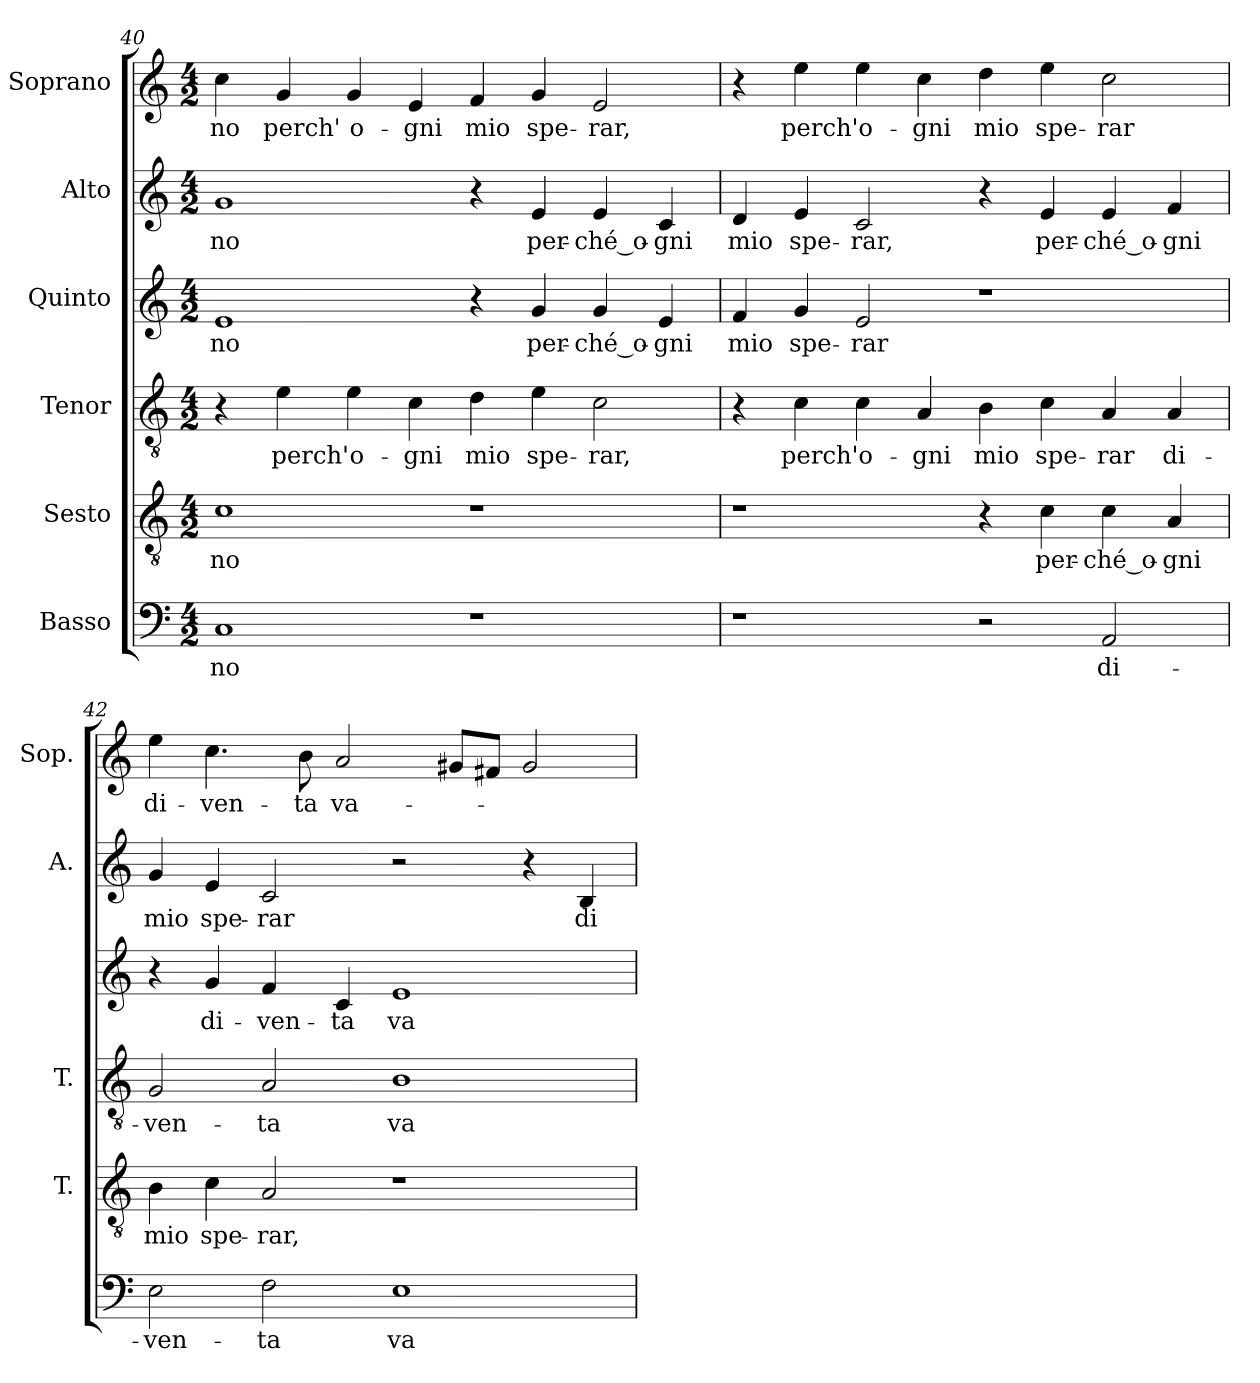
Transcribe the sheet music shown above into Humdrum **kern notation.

**kern	**text	**kern	**text	**kern	**text	**kern	**text	**kern	**text	**kern	**text
*part6	*part6	*part5	*part5	*part4	*part4	*part3	*part3	*part2	*part2	*part1	*part1
*staff6	*staff6	*staff5	*staff5	*staff4	*staff4	*staff3	*staff3	*staff2	*staff2	*staff1	*staff1
*I"Basso	*	*I"Sesto	*	*I"Tenor	*	*I"Quinto	*	*I"Alto	*	*I"Soprano	*
*	*	*I'T.	*	*I'T.	*	*	*	*I'A.	*	*I'Sop.	*
!!LO:PB:g=z
*clefF4	*	*clefGv2	*	*clefGv2	*	*clefG2	*	*clefG2	*	*clefG2	*
*	*	*ITrd7c12	*	*ITrd7c12	*	*	*	*	*	*	*
*k[]	*	*k[]	*	*k[]	*	*k[]	*	*k[]	*	*k[]	*
*C:	*	*C:	*	*C:	*	*C:	*	*C:	*	*C:	*
*M4/2	*	*M4/2	*	*M4/2	*	*M4/2	*	*M4/2	*	*M4/2	*
=40	=40	=40	=40	=40	=40	=40	=40	=40	=40	=40	=40
!	!LO:LY:b:color=#000000	!	!	!	!	!	!	!	!	!	!
!	!	!	!LO:LY:b:color=#000000	!	!	!	!	!	!	!	!
!	!	!	!	!	!	!	!LO:LY:b:color=#000000	!	!	!	!
!	!	!	!	!	!	!	!	!	!LO:LY:b:color=#000000	!	!
!	!	!	!	!	!	!	!	!	!	!	!LO:LY:b:color=#000000
1Ci	-no	1Ci	-no	4r	.	1ei	-no	1gi	-no	4cci\	-no
!	!	!	!	!	!LO:LY:b:color=#000000	!	!	!	!	!	!
!	!	!	!	!	!	!	!	!	!	!	!LO:LY:b:color=#000000
.	.	.	.	4Ei\	perch'	.	.	.	.	4gi/	perch'
!	!	!	!	!	!LO:LY:b:color=#000000	!	!	!	!	!	!
!	!	!	!	!	!	!	!	!	!	!	!LO:LY:b:color=#000000
.	.	.	.	4Ei\	o-	.	.	.	.	4gi/	o-
!	!	!	!	!	!LO:LY:b:color=#000000	!	!	!	!	!	!
!	!	!	!	!	!	!	!	!	!	!	!LO:LY:b:color=#000000
.	.	.	.	4Ci\	-gni	.	.	.	.	4ei/	-gni
!	!	!	!	!	!LO:LY:b:color=#000000	!	!	!	!	!	!
!	!	!	!	!	!	!	!	!	!	!	!LO:LY:b:color=#000000
1r	.	1r	.	4Di\	mio	4r	.	4r	.	4fi/	mio
!	!	!	!	!	!LO:LY:b:color=#000000	!	!	!	!	!	!
!	!	!	!	!	!	!	!LO:LY:b:color=#000000	!	!	!	!
!	!	!	!	!	!	!	!	!	!LO:LY:b:color=#000000	!	!
!	!	!	!	!	!	!	!	!	!	!	!LO:LY:b:color=#000000
.	.	.	.	4Ei\	spe-	4gi/	per-	4ei/	per-	4gi/	spe-
!	!	!	!	!	!LO:LY:b:color=#000000	!	!	!	!	!	!
!	!	!	!	!	!	!	!LO:LY:b:color=#000000	!	!	!	!
!	!	!	!	!	!	!	!	!	!LO:LY:b:color=#000000	!	!
!	!	!	!	!	!	!	!	!	!	!	!LO:LY:b:color=#000000
.	.	.	.	2Ci\	-rar,	4gi/	-ché_o-	4ei/	-ché_o-	2ei/	-rar,
!	!	!	!	!	!	!	!LO:LY:b:color=#000000	!	!	!	!
!	!	!	!	!	!	!	!	!	!LO:LY:b:color=#000000	!	!
.	.	.	.	.	.	4ei/	-gni	4ci/	-gni	.	.
=41	=41	=41	=41	=41	=41	=41	=41	=41	=41	=41	=41
!	!	!	!	!	!	!	!LO:LY:b:color=#000000	!	!	!	!
!	!	!	!	!	!	!	!	!	!LO:LY:b:color=#000000	!	!
1r	.	1r	.	4r	.	4fi/	mio	4di/	mio	4r	.
!	!	!	!	!	!LO:LY:b:color=#000000	!	!	!	!	!	!
!	!	!	!	!	!	!	!LO:LY:b:color=#000000	!	!	!	!
!	!	!	!	!	!	!	!	!	!LO:LY:b:color=#000000	!	!
!	!	!	!	!	!	!	!	!	!	!	!LO:LY:b:color=#000000
.	.	.	.	4Ci\	perch'	4gi/	spe-	4ei/	spe-	4eei\	perch'
!	!	!	!	!	!LO:LY:b:color=#000000	!	!	!	!	!	!
!	!	!	!	!	!	!	!LO:LY:b:color=#000000	!	!	!	!
!	!	!	!	!	!	!	!	!	!LO:LY:b:color=#000000	!	!
!	!	!	!	!	!	!	!	!	!	!	!LO:LY:b:color=#000000
.	.	.	.	4Ci\	o-	2ei/	-rar	2ci/	-rar,	4eei\	o-
!	!	!	!	!	!LO:LY:b:color=#000000	!	!	!	!	!	!
!	!	!	!	!	!	!	!	!	!	!	!LO:LY:b:color=#000000
.	.	.	.	4AAi/	-gni	.	.	.	.	4cci\	-gni
!	!	!	!	!	!LO:LY:b:color=#000000	!	!	!	!	!	!
!	!	!	!	!	!	!	!	!	!	!	!LO:LY:b:color=#000000
2r	.	4r	.	4BBi\	mio	1r	.	4r	.	4ddi\	mio
!	!	!	!LO:LY:b:color=#000000	!	!	!	!	!	!	!	!
!	!	!	!	!	!LO:LY:b:color=#000000	!	!	!	!	!	!
!	!	!	!	!	!	!	!	!	!LO:LY:b:color=#000000	!	!
!	!	!	!	!	!	!	!	!	!	!	!LO:LY:b:color=#000000
.	.	4Ci\	per-	4Ci\	spe-	.	.	4ei/	per-	4eei\	spe-
!	!LO:LY:b:color=#000000	!	!	!	!	!	!	!	!	!	!
!	!	!	!LO:LY:b:color=#000000	!	!	!	!	!	!	!	!
!	!	!	!	!	!LO:LY:b:color=#000000	!	!	!	!	!	!
!	!	!	!	!	!	!	!	!	!LO:LY:b:color=#000000	!	!
!	!	!	!	!	!	!	!	!	!	!	!LO:LY:b:color=#000000
2AAi/	di-	4Ci\	-ché_o-	4AAi/	-rar	.	.	4ei/	-ché_o-	2cci\	-rar
!	!	!	!LO:LY:b:color=#000000	!	!	!	!	!	!	!	!
!	!	!	!	!	!LO:LY:b:color=#000000	!	!	!	!	!	!
!	!	!	!	!	!	!	!	!	!LO:LY:b:color=#000000	!	!
.	.	4AAi/	-gni	4AAi/	di-	.	.	4fi/	-gni	.	.
=42	=42	=42	=42	=42	=42	=42	=42	=42	=42	=42	=42
!	!LO:LY:b:color=#000000	!	!	!	!	!	!	!	!	!	!
!	!	!	!LO:LY:b:color=#000000	!	!	!	!	!	!	!	!
!	!	!	!	!	!LO:LY:b:color=#000000	!	!	!	!	!	!
!	!	!	!	!	!	!	!	!	!LO:LY:b:color=#000000	!	!
!	!	!	!	!	!	!	!	!	!	!	!LO:LY:b:color=#000000
2Ei\	-ven-	4BBi\	mio	2GGi/	-ven-	4r	.	4gi/	mio	4eei\	di-
!	!	!	!LO:LY:b:color=#000000	!	!	!	!	!	!	!	!
!	!	!	!	!	!	!	!LO:LY:b:color=#000000	!	!	!	!
!	!	!	!	!	!	!	!	!	!LO:LY:b:color=#000000	!	!
!	!	!	!	!	!	!	!	!	!	!	!LO:LY:b:color=#000000
.	.	4Ci\	spe-	.	.	4gi/	di-	4ei/	spe-	4.cci\	-ven-
!	!LO:LY:b:color=#000000	!	!	!	!	!	!	!	!	!	!
!	!	!	!LO:LY:b:color=#000000	!	!	!	!	!	!	!	!
!	!	!	!	!	!LO:LY:b:color=#000000	!	!	!	!	!	!
!	!	!	!	!	!	!	!LO:LY:b:color=#000000	!	!	!	!
!	!	!	!	!	!	!	!	!	!LO:LY:b:color=#000000	!	!
2Fi\	-ta	2AAi/	-rar,	2AAi/	-ta	4fi/	-ven-	2ci/	-rar	.	.
!	!	!	!	!	!	!	!	!	!	!	!LO:LY:b:color=#000000
.	.	.	.	.	.	.	.	.	.	8bi\	-ta
!	!	!	!	!	!	!	!LO:LY:b:color=#000000	!	!	!	!
!	!	!	!	!	!	!	!	!	!	!	!LO:LY:b:color=#000000
.	.	.	.	.	.	4ci/	-ta	.	.	2ai/	va-
!	!LO:LY:b:color=#000000	!	!	!	!	!	!	!	!	!	!
!	!	!	!	!	!LO:LY:b:color=#000000	!	!	!	!	!	!
!	!	!	!	!	!	!	!LO:LY:b:color=#000000	!	!	!	!
1Ei	va-	1r	.	1BBi	va-	1ei	va-	2r	.	.	.
.	.	.	.	.	.	.	.	.	.	8g#Xi/L	.
.	.	.	.	.	.	.	.	.	.	8f#Xi/J	.
.	.	.	.	.	.	.	.	4r	.	2g#i/	.
!	!	!	!	!	!	!	!	!	!LO:LY:b:color=#000000	!	!
.	.	.	.	.	.	.	.	4Bi/	di-	.	.
=	=	=	=	=	=	=	=	=	=	=	=
*-	*-	*-	*-	*-	*-	*-	*-	*-	*-	*-	*-
